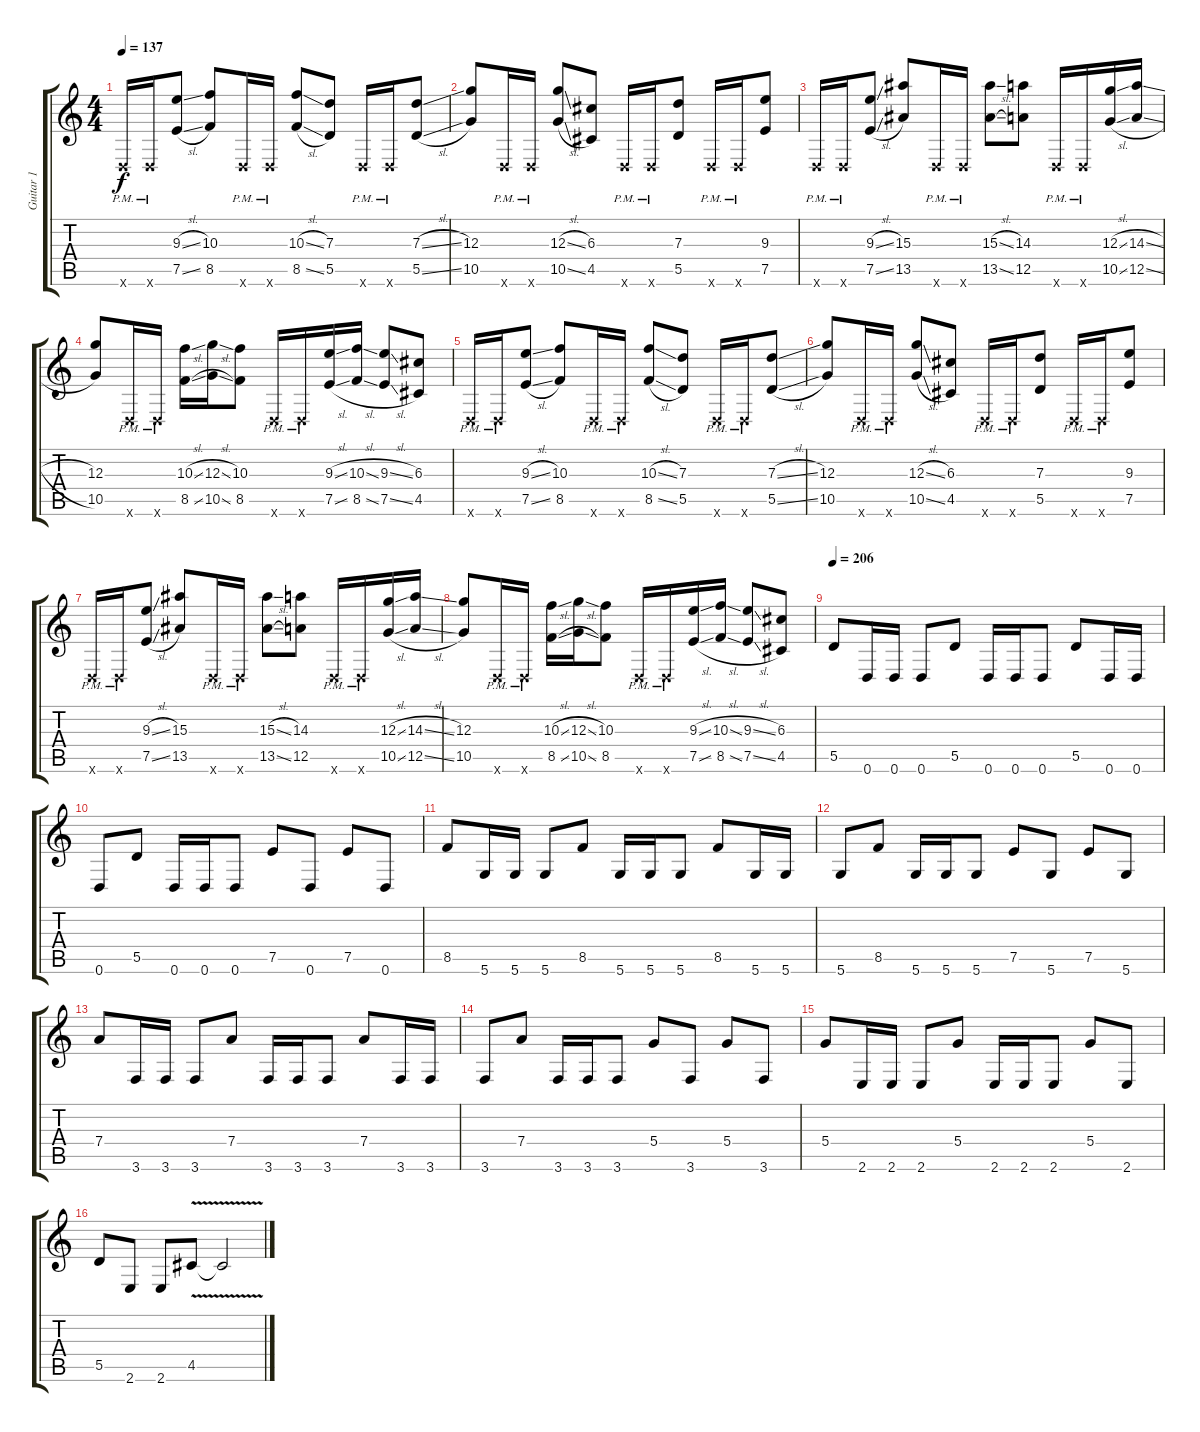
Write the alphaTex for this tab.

\track ("Guitar 1" "Guitar 1") {instrument distortionguitar}
\staff {score tabs}
\tuning (E4 B3 G3 D3 A2 D2) {hide}
\ts (4 4)
\tempo 137
\clef g2
\ks c
0.6{pm x}.16{dy f} 0.6{pm x}.16 (9.3{sl} 7.5{sl}).8 (10.3 8.5).8 0.6{pm x}.16 0.6{pm x}.16 (10.3{sl} 8.5{sl}).8 (7.3 5.5).8 0.6{pm x}.16 0.6{pm x}.16 (7.3{sl} 5.5{sl}).8 |
(12.3 10.5).8 0.6{pm x}.16 0.6{pm x}.16 (12.3{sl} 10.5{sl}).8 (6.3 4.5).8 0.6{pm x}.16 0.6{pm x}.16 (7.3 5.5).8 0.6{pm x}.16 0.6{pm x}.16 (9.3 7.5).8 |
0.6{pm x}.16 0.6{pm x}.16 (9.3{sl} 7.5{sl}).8 (15.3 13.5).8 0.6{pm x}.16 0.6{pm x}.16 (15.3{sl} 13.5{sl}).8 (14.3 12.5).8 0.6{pm x}.16 0.6{pm x}.16 (12.3{sl} 10.5{sl}).16 (14.3{sl} 12.5{sl}).16 |
(12.3 10.5).8 0.6{pm x}.16 0.6{pm x}.16 (10.3{sl} 8.5{sl}).16 (12.3{sl} 10.5{sl}).16 (10.3 8.5).8 0.6{pm x}.16 0.6{pm x}.16 (9.3{sl} 7.5{sl}).16 (10.3{sl} 8.5{sl}).16 (9.3{sl} 7.5{sl}).8 (6.3 4.5).8 |
0.6{pm x}.16 0.6{pm x}.16 (9.3{sl} 7.5{sl}).8 (10.3 8.5).8 0.6{pm x}.16 0.6{pm x}.16 (10.3{sl} 8.5{sl}).8 (7.3 5.5).8 0.6{pm x}.16 0.6{pm x}.16 (7.3{sl} 5.5{sl}).8 |
(12.3 10.5).8 0.6{pm x}.16 0.6{pm x}.16 (12.3{sl} 10.5{sl}).8 (6.3 4.5).8 0.6{pm x}.16 0.6{pm x}.16 (7.3 5.5).8 0.6{pm x}.16 0.6{pm x}.16 (9.3 7.5).8 |
0.6{pm x}.16 0.6{pm x}.16 (9.3{sl} 7.5{sl}).8 (15.3 13.5).8 0.6{pm x}.16 0.6{pm x}.16 (15.3{sl} 13.5{sl}).8 (14.3 12.5).8 0.6{pm x}.16 0.6{pm x}.16 (12.3{sl} 10.5{sl}).16 (14.3{sl} 12.5{sl}).16 |
(12.3 10.5).8 0.6{pm x}.16 0.6{pm x}.16 (10.3{sl} 8.5{sl}).16 (12.3{sl} 10.5{sl}).16 (10.3 8.5).8 0.6{pm x}.16 0.6{pm x}.16 (9.3{sl} 7.5{sl}).16 (10.3{sl} 8.5{sl}).16 (9.3{sl} 7.5{sl}).8 (6.3 4.5).8 |
\tempo 206
5.5.8 0.6.16 0.6.16 0.6.8 5.5.8 0.6.16 0.6.16 0.6.8 5.5.8 0.6.16 0.6.16 |
0.6.8 5.5.8 0.6.16 0.6.16 0.6.8 7.5.8 0.6.8 7.5.8 0.6.8 |
8.5.8 5.6.16 5.6.16 5.6.8 8.5.8 5.6.16 5.6.16 5.6.8 8.5.8 5.6.16 5.6.16 |
5.6.8 8.5.8 5.6.16 5.6.16 5.6.8 7.5.8 5.6.8 7.5.8 5.6.8 |
7.4.8 3.6.16 3.6.16 3.6.8 7.4.8 3.6.16 3.6.16 3.6.8 7.4.8 3.6.16 3.6.16 |
3.6.8 7.4.8 3.6.16 3.6.16 3.6.8 5.4.8 3.6.8 5.4.8 3.6.8 |
5.4.8 2.6.16 2.6.16 2.6.8 5.4.8 2.6.16 2.6.16 2.6.8 5.4.8 2.6.8 |
5.5.8 2.6.8 2.6.8 4.5{v}.8 4.5{t}.2
